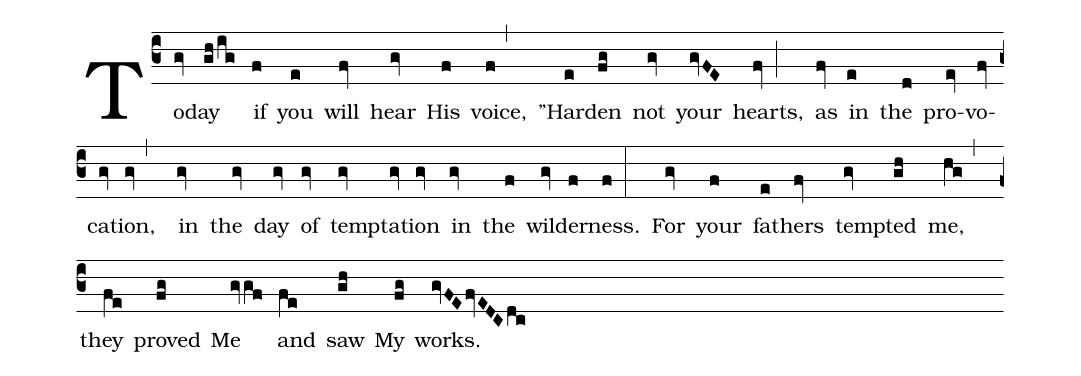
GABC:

%%
(c3) To(gv)day(gh/ig) if(f) you(e) will(fv) hear(gv) His(f) voice,(f,) "Har(e)den(fg) not(gv) your(gvFE) hearts,(fv;) as(fv) in(e) the(d) pro(ev)vo(fv)ca(gv)tion,(gv,) in(gv) the(gv) day(gv) of(gv) temp(gv)ta(gv)tion(gv) in(gv) the(f) wild(gv)er(f)ness.(f:) For(gv) your(f) fa(e)thers(fv) tempt(gv)ed(gh) me,(hg,) they(fe) proved(fg) Me(gvgf) and(fe) saw(gh) My(fg) works.(gvFEfvEDCdc)
